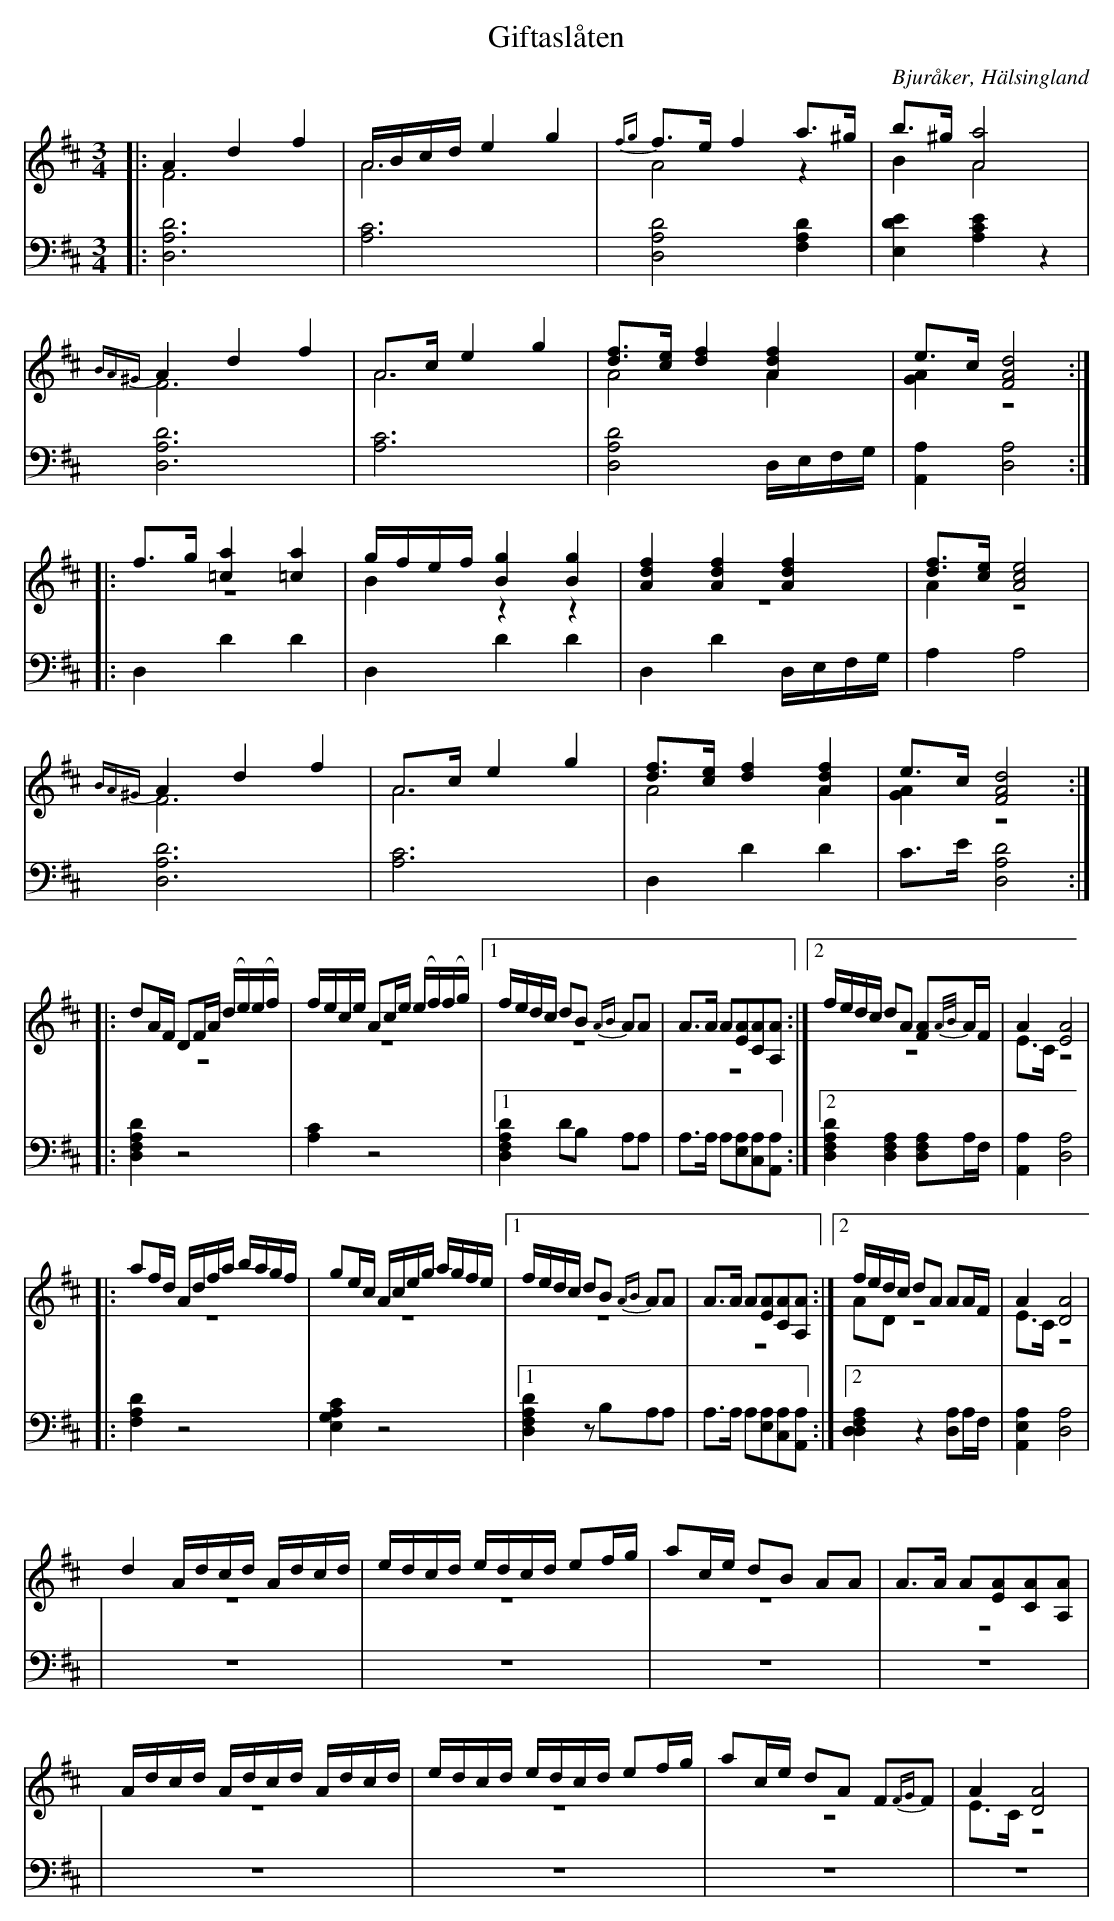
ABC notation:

X:1
T: Giftaslåten
O: Bjuråker, Hälsingland
M: 3/4
L: 1/8
K: D
V:1
V:2 merge
V:3
V:1
|: A2 d2 f2|A/B/c/d/ e2 g2|{fg}f>e f2 a>^g |b>^g [A4a4]|
 {BA^G}A2 d2 f2|A>c e2 g2|[df]>[ce] [d2f2] [A2d2f2]| e>c [F4A4d4]:|
|:f>g [=c2a2] [=c2a2]|g/f/e/f/ [B2g2] [B2g2]|[A2d2f2] [A2d2f2] [A2d2f2] |[df]>[ce] [A4c4e4]|
{BA^G}A2 d2 f2|A>c e2 g2|[df]>[ce] [d2f2] [A2d2f2]| e>c [F4A4d4]:|
|:dA/F/ DF/A/ (d/e/)(e/f/)|f/e/c/e/ Ac/e/ (e/f/)(f/g/)|1 f/e/d/c/ dB {AB}AA|A>A A[EA][CA][A,A]:|2 f/e/d/c/ dA [FA]{A/B/}A/F/|A2 [E4A4]|
|:af/d/ A/d/f/a/ b/a/g/f/|ge/c/ A/c/e/g/ a/g/f/e/|1 f/e/d/c/ dB {AB}AA|A>A A[EA][CA][A,A]:|2 f/e/d/c/ dA AA/F/| A2 [D4A4]|
d2 A/d/c/d/ A/d/c/d/|e/d/c/d/ e/d/c/d/ ef/g/|ac/e/ dB AA|A>A A[EA][CA][A,A]|
A/d/c/d/ A/d/c/d/ A/d/c/d/|e/d/c/d/ e/d/c/d/ ef/g/| ac/e/ dA F{FG}F|A2 [D4A4]|
V:2
|: F6| A6|A4 z2|B2 A4|
F6| A6|A4 A2|[G2A2] z4:|
|:z6|B2 z2 z2|z6|A2 z4|
F6|A6|A4 A2|[G2A2] z4:|
|:z6|z6|1 z6|z6:|2 z6|E>C z4|
|:z6|z6|1 z6|z6:|2 AD z4|E>C z4|
|z6|z6|z6|z6|
|z6|z6|z6|E>C z4|
V:3 clef=bass
|: [D,6A,6D6]| [A,6C6]|[D,4A,4D4] [F,2A,2D2]|[E,2D2E2] [A,2C2E2] z2|
[D,6A,6D6]| [A,6C6]|[D,4A,4D4] D,/E,/F,/G,/|[A,,2A,2] [D,4A,4] :|
|:D,2 D2 D2|D,2 D2 D2|D,2 D2 D,/E,/F,/G,/|A,2 A,4|
[D,6A,6D6]|[A,6C6]| D,2 D2 D2|C>E [D,4A,4D4] :|
|:[D,2F,2A,2D2] z4|[A,2C2] z4|1 [D,2F,2A,2D2] DB, A,A,|A,>A, A,[E,A,][C,A,][A,,A,]:|2 [D,2F,2A,2D2] [D,2F,2A,2] [D,F,A,]A,/F,/ |[A,,2A,2][D,4A,4]|
|:[F,2A,2D2] z4|[E,2G,2A,2C2] z4|1 [D,2F,2A,2D2] zB,A,A,|A,>A, A,[E,A,][C,A,][A,,A,]:|2 [D,2F,2A,2D,2] z2 [D,A,]A,/F,/| [A,,2E,2A,2] [D,4A,4]|
|z6|z6|z6|z6|
|z6|z6|z6|z6|
